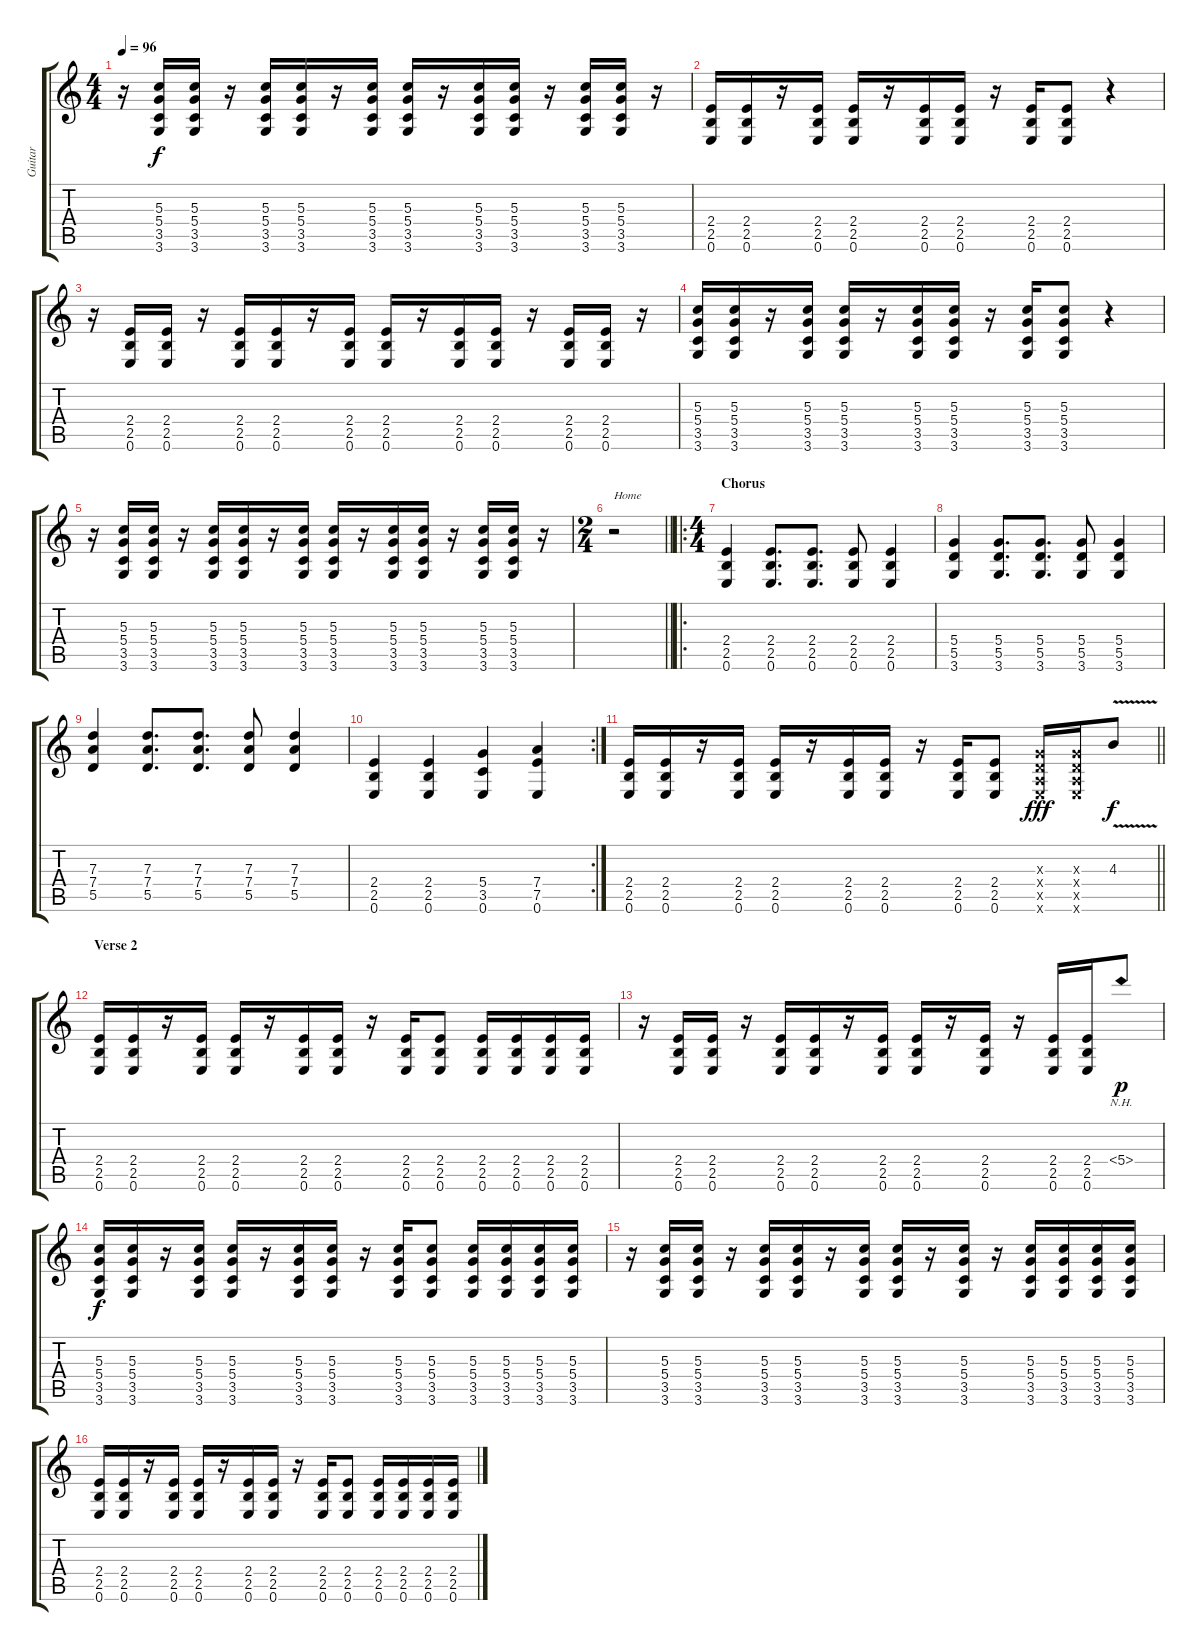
\track ("Guitar" "Guitar") {instrument distortionguitar}
\staff {score tabs}
\tuning (E4 B3 G3 D3 A2 E2) {hide}
\ts (4 4)
\tempo 96
\clef g2
\ks c
r.16{dy f} (5.3 5.4 3.5 3.6).16 (5.3 5.4 3.5 3.6).16 r.16 (5.3 5.4 3.5 3.6).16 (5.3 5.4 3.5 3.6).16 r.16 (5.3 5.4 3.5 3.6).16 (5.3 5.4 3.5 3.6).16 r.16 (5.3 5.4 3.5 3.6).16 (5.3 5.4 3.5 3.6).16 r.16 (5.3 5.4 3.5 3.6).16 (5.3 5.4 3.5 3.6).16 r.16 |
(2.4 2.5 0.6).16 (2.4 2.5 0.6).16 r.16 (2.4 2.5 0.6).16 (2.4 2.5 0.6).16 r.16 (2.4 2.5 0.6).16 (2.4 2.5 0.6).16 r.16 (2.4 2.5 0.6).16 (2.4 2.5 0.6).8 r.4 |
r.16 (2.4 2.5 0.6).16 (2.4 2.5 0.6).16 r.16 (2.4 2.5 0.6).16 (2.4 2.5 0.6).16 r.16 (2.4 2.5 0.6).16 (2.4 2.5 0.6).16 r.16 (2.4 2.5 0.6).16 (2.4 2.5 0.6).16 r.16 (2.4 2.5 0.6).16 (2.4 2.5 0.6).16 r.16 |
(5.3 5.4 3.5 3.6).16 (5.3 5.4 3.5 3.6).16 r.16 (5.3 5.4 3.5 3.6).16 (5.3 5.4 3.5 3.6).16 r.16 (5.3 5.4 3.5 3.6).16 (5.3 5.4 3.5 3.6).16 r.16 (5.3 5.4 3.5 3.6).16 (5.3 5.4 3.5 3.6).8 r.4 |
r.16 (5.3 5.4 3.5 3.6).16 (5.3 5.4 3.5 3.6).16 r.16 (5.3 5.4 3.5 3.6).16 (5.3 5.4 3.5 3.6).16 r.16 (5.3 5.4 3.5 3.6).16 (5.3 5.4 3.5 3.6).16 r.16 (5.3 5.4 3.5 3.6).16 (5.3 5.4 3.5 3.6).16 r.16 (5.3 5.4 3.5 3.6).16 (5.3 5.4 3.5 3.6).16 r.16 |
\ts (2 4)
\barLineRight lightlight
r.2{txt "Home"} |
\ro
\ts (4 4)
\section ("" "Chorus")
(2.4 2.5 0.6).4 (2.4 2.5 0.6).8{d} (2.4 2.5 0.6).8{d} (2.4 2.5 0.6).8 (2.4 2.5 0.6).4 |
(5.4 5.5 3.6).4 (5.4 5.5 3.6).8{d} (5.4 5.5 3.6).8{d} (5.4 5.5 3.6).8 (5.4 5.5 3.6).4 |
(7.3 7.4 5.5).4 (7.3 7.4 5.5).8{d} (7.3 7.4 5.5).8{d} (7.3 7.4 5.5).8 (7.3 7.4 5.5).4 |
\rc 2
(2.4 2.5 0.6).4 (2.4 2.5 0.6).4 (5.4 3.5 0.6).4 (7.4 7.5 0.6).4 |
\barLineRight lightlight
(2.4 2.5 0.6).16 (2.4 2.5 0.6).16 r.16 (2.4 2.5 0.6).16 (2.4 2.5 0.6).16 r.16 (2.4 2.5 0.6).16 (2.4 2.5 0.6).16 r.16 (2.4 2.5 0.6).16 (2.4 2.5 0.6).8 (0.3{x} 0.4{x} 0.5{x} 0.6{x}).16{dy fff} (0.3{x} 0.4{x} 0.5{x} 0.6{x}).16 4.3{v}.8{dy f} |
\section ("" "Verse 2")
(2.4 2.5 0.6).16 (2.4 2.5 0.6).16 r.16 (2.4 2.5 0.6).16 (2.4 2.5 0.6).16 r.16 (2.4 2.5 0.6).16 (2.4 2.5 0.6).16 r.16 (2.4 2.5 0.6).16 (2.4 2.5 0.6).8 (2.4 2.5 0.6).16 (2.4 2.5 0.6).16 (2.4 2.5 0.6).16 (2.4 2.5 0.6).16 |
r.16 (2.4 2.5 0.6).16 (2.4 2.5 0.6).16 r.16 (2.4 2.5 0.6).16 (2.4 2.5 0.6).16 r.16 (2.4 2.5 0.6).16 (2.4 2.5 0.6).16 r.16 (2.4 2.5 0.6).16 r.16 (2.4 2.5 0.6).16 (2.4 2.5 0.6).16 5.4{nh}.8{dy p} |
(5.3 5.4 3.5 3.6).16{dy f} (5.3 5.4 3.5 3.6).16 r.16 (5.3 5.4 3.5 3.6).16 (5.3 5.4 3.5 3.6).16 r.16 (5.3 5.4 3.5 3.6).16 (5.3 5.4 3.5 3.6).16 r.16 (5.3 5.4 3.5 3.6).16 (5.3 5.4 3.5 3.6).8 (5.3 5.4 3.5 3.6).16 (5.3 5.4 3.5 3.6).16 (5.3 5.4 3.5 3.6).16 (5.3 5.4 3.5 3.6).16 |
r.16 (5.3 5.4 3.5 3.6).16 (5.3 5.4 3.5 3.6).16 r.16 (5.3 5.4 3.5 3.6).16 (5.3 5.4 3.5 3.6).16 r.16 (5.3 5.4 3.5 3.6).16 (5.3 5.4 3.5 3.6).16 r.16 (5.3 5.4 3.5 3.6).16 r.16 (5.3 5.4 3.5 3.6).16 (5.3 5.4 3.5 3.6).16 (5.3 5.4 3.5 3.6).16 (5.3 5.4 3.5 3.6).16 |
(2.4 2.5 0.6).16 (2.4 2.5 0.6).16 r.16 (2.4 2.5 0.6).16 (2.4 2.5 0.6).16 r.16 (2.4 2.5 0.6).16 (2.4 2.5 0.6).16 r.16 (2.4 2.5 0.6).16 (2.4 2.5 0.6).8 (2.4 2.5 0.6).16 (2.4 2.5 0.6).16 (2.4 2.5 0.6).16 (2.4 2.5 0.6).16
